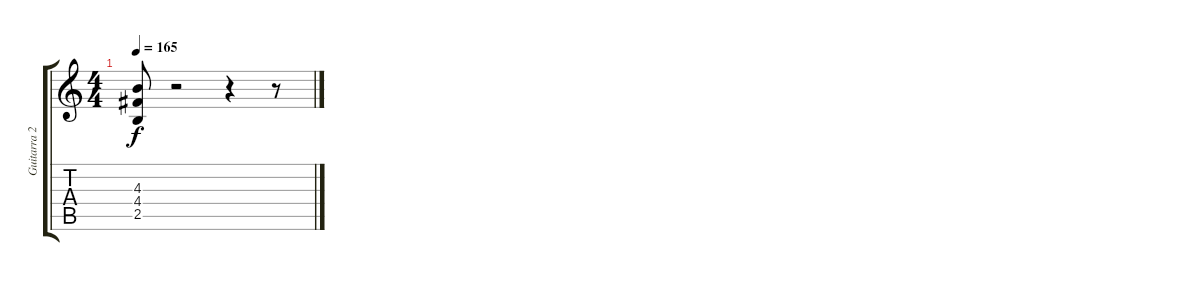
\track ("Guitarra 2" "Guitarra 2") {instrument overdrivenguitar}
\staff {score tabs}
\tuning (E4 B3 G3 D3 A2 E2) {hide}
\ts (4 4)
\tempo 165
\clef g2
\ks c
(4.3 4.4 2.5).8{dy f} r.2 r.4 r.8
